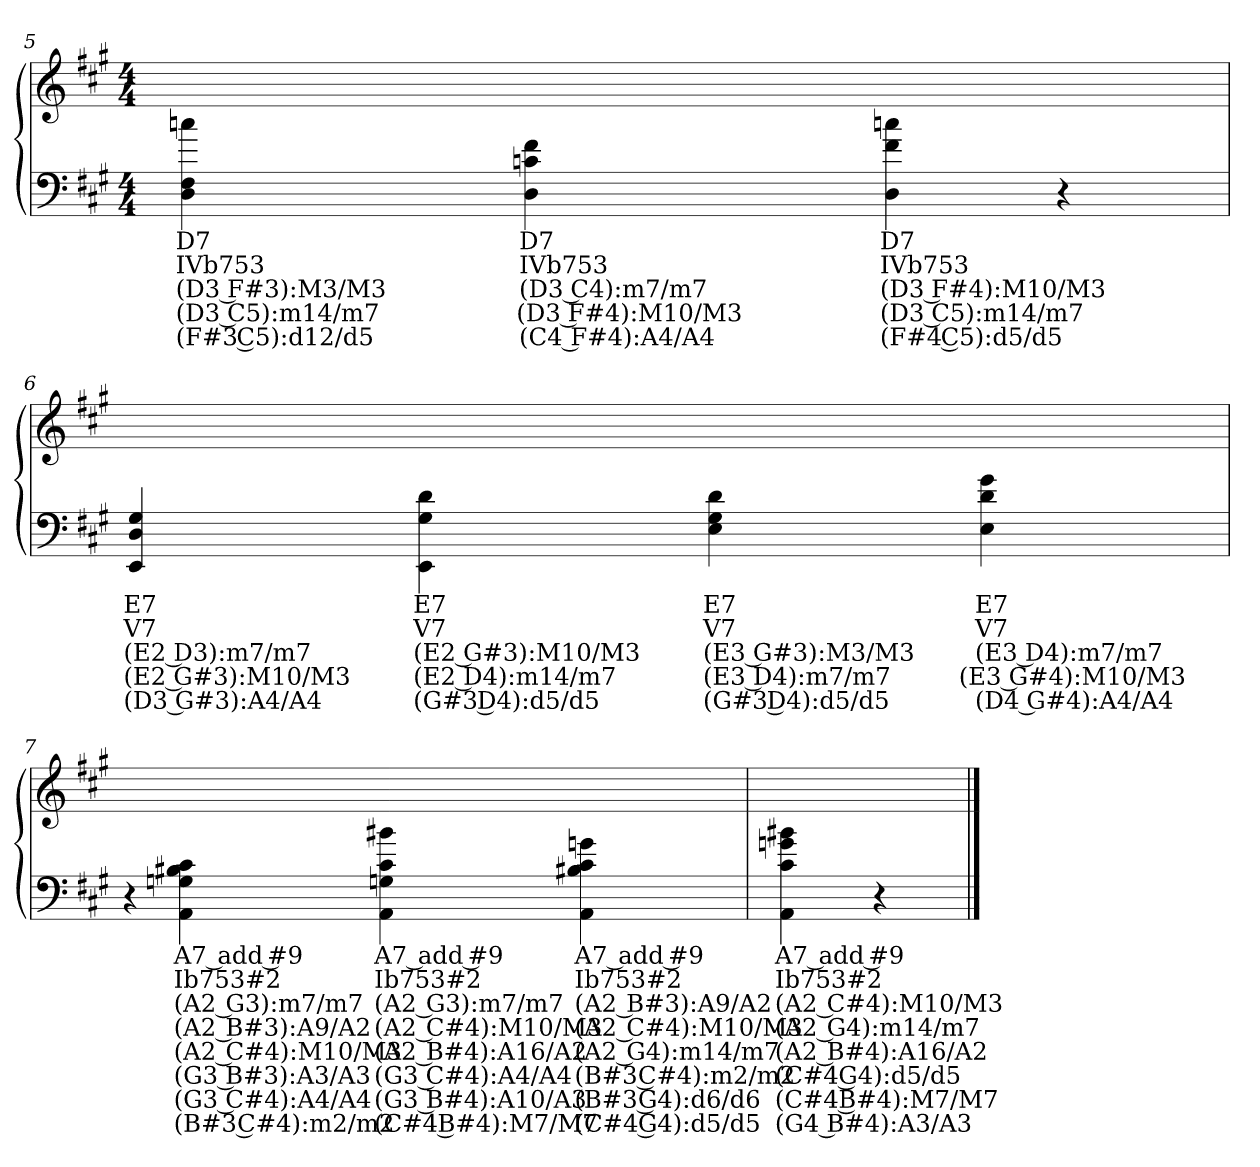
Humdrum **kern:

**kern	**text	**text	**text	**text	**text	**text	**text	**text	**kern
*part2	*part2	*part2	*part2	*part2	*part2	*part2	*part2	*part2	*part1
*staff2	*staff2	*staff2	*staff2	*staff2	*staff2	*staff2	*staff2	*staff2	*staff1
*clefF4	*	*	*	*	*	*	*	*	*clefG2
*k[f#c#g#]	*	*	*	*	*	*	*	*	*k[f#c#g#]
*A:	*	*	*	*	*	*	*	*	*A:
*M4/4	*	*	*	*	*	*	*	*	*M4/4
=5	=5	=5	=5	=5	=5	=5	=5	=5	=5
4D 4F# 4ccn	D7	IVb753	(D3 F#3):M3/M3	(D3 C5):m14/m7	(F#3 C5):d12/d5	.	.	.	1ryy
4D 4cn 4f#	D7	IVb753	(D3 C4):m7/m7	(D3 F#4):M10/M3	(C4 F#4):A4/A4	.	.	.	.
4D 4f# 4ccn	D7	IVb753	(D3 F#4):M10/M3	(D3 C5):m14/m7	(F#4 C5):d5/d5	.	.	.	.
4r	.	.	.	.	.	.	.	.	.
=6	=6	=6	=6	=6	=6	=6	=6	=6	=6
4EE 4D 4G#	E7	V7	(E2 D3):m7/m7	(E2 G#3):M10/M3	(D3 G#3):A4/A4	.	.	.	1ryy
4EE 4G# 4d	E7	V7	(E2 G#3):M10/M3	(E2 D4):m14/m7	(G#3 D4):d5/d5	.	.	.	.
4E 4G# 4d	E7	V7	(E3 G#3):M3/M3	(E3 D4):m7/m7	(G#3 D4):d5/d5	.	.	.	.
4E 4d 4g#	E7	V7	(E3 D4):m7/m7	(E3 G#4):M10/M3	(D4 G#4):A4/A4	.	.	.	.
=7	=7	=7	=7	=7	=7	=7	=7	=7	=7
4r	.	.	.	.	.	.	.	.	1ryy
4AA 4Gn 4B#X 4c#	A7 add #9	Ib753#2	(A2 G3):m7/m7	(A2 B#3):A9/A2	(A2 C#4):M10/M3	(G3 B#3):A3/A3	(G3 C#4):A4/A4	(B#3 C#4):m2/m2	.
4AA 4Gn 4c# 4b#X	A7 add #9	Ib753#2	(A2 G3):m7/m7	(A2 C#4):M10/M3	(A2 B#4):A16/A2	(G3 C#4):A4/A4	(G3 B#4):A10/A3	(C#4 B#4):M7/M7	.
4AA 4B#X 4c# 4gn	A7 add #9	Ib753#2	(A2 B#3):A9/A2	(A2 C#4):M10/M3	(A2 G4):m14/m7	(B#3 C#4):m2/m2	(B#3 G4):d6/d6	(C#4 G4):d5/d5	.
=8	=8	=8	=8	=8	=8	=8	=8	=8	=8
4AA 4c# 4gn 4b#X	A7 add #9	Ib753#2	(A2 C#4):M10/M3	(A2 G4):m14/m7	(A2 B#4):A16/A2	(C#4 G4):d5/d5	(C#4 B#4):M7/M7	(G4 B#4):A3/A3	2ryy
4r	.	.	.	.	.	.	.	.	.
==	==	==	==	==	==	==	==	==	==
*-	*-	*-	*-	*-	*-	*-	*-	*-	*-
